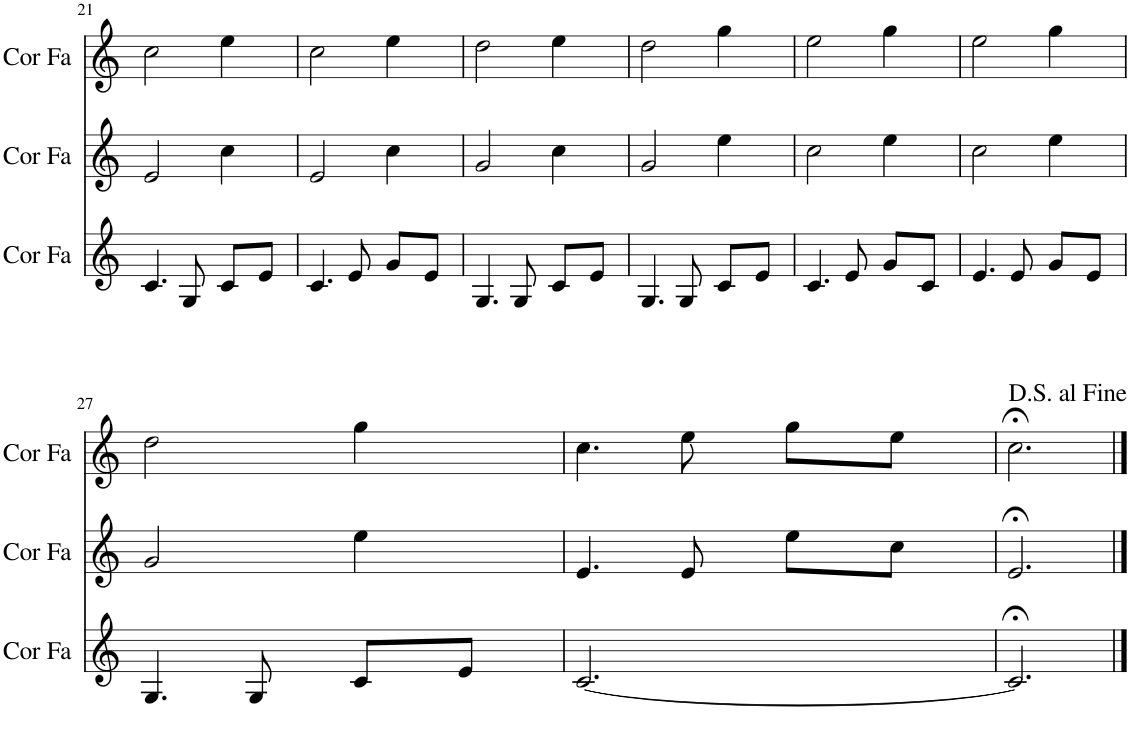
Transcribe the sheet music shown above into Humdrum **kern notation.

**kern	**kern	**kern
*part3	*part2	*part1
*staff3	*staff2	*staff1
*I"Cor en Fa	*I"Cor en Fa	*I"Cor en Fa
*I'Cor Fa	*I'Cor Fa	*I'Cor Fa
!!LO:PB:g=z
*clefG2	*clefG2	*clefG2
*Trd4c7	*Trd4c7	*Trd4c7
*k[]	*k[]	*k[]
*M3/4	*M3/4	*M3/4
=21	=21	=21
4.c/	2e/	2cc\
8G/	.	.
8c/L	4cc\	4ee\
8e/J	.	.
=22	=22	=22
4.c/	2e/	2cc\
8e/	.	.
8g/L	4cc\	4ee\
8e/J	.	.
=23	=23	=23
4.G/	2g/	2dd\
8G/	.	.
8c/L	4cc\	4ee\
8e/J	.	.
=24	=24	=24
4.G/	2g/	2dd\
8G/	.	.
8c/L	4ee\	4gg\
8e/J	.	.
=25	=25	=25
4.c/	2cc\	2ee\
8e/	.	.
8g/L	4ee\	4gg\
8c/J	.	.
=26	=26	=26
4.e/	2cc\	2ee\
8e/	.	.
8g/L	4ee\	4gg\
8e/J	.	.
!!LO:LB:g=z
=27	=27	=27
4.G/	2g/	2dd\
8G/	.	.
8c/L	4ee\	4gg\
8e/J	.	.
=28	=28	=28
[2.c/	4.e/	4.cc\
.	8e/	8ee\
.	8ee\L	8gg\L
.	8cc\J	8ee\J
=29	=29	=29
2.c;</]	2.e;</	2.cc;<\
==	==	==
*-	*-	*-
